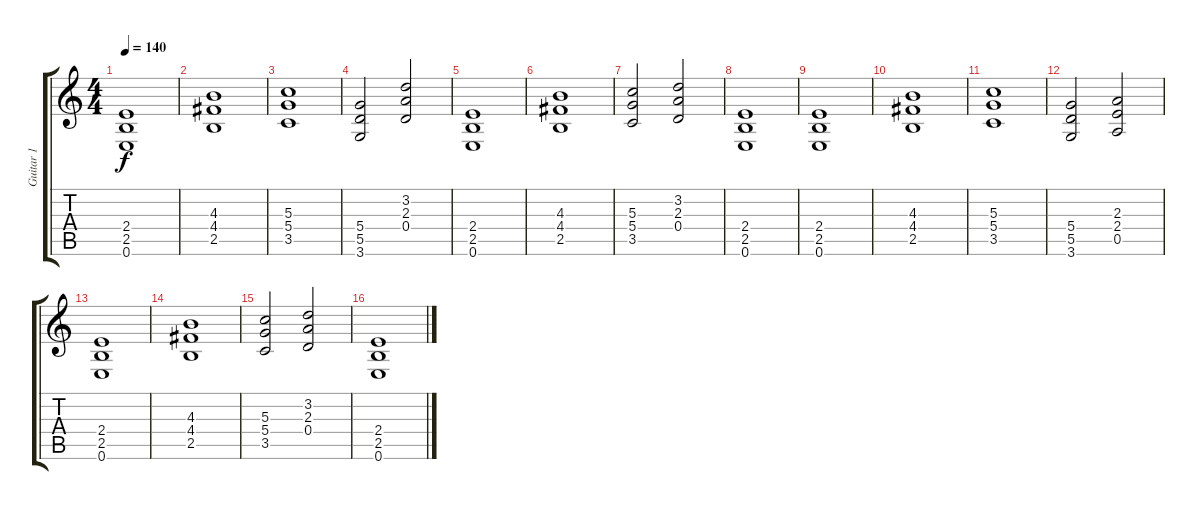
\track ("Guitar 1" "Guitar 1") {instrument distortionguitar}
\staff {score tabs}
\tuning (E4 B3 G3 D3 A2 E2) {hide}
\ts (4 4)
\tempo 140
\clef g2
\ks c
(2.4 2.5 0.6).1{dy f} |
(4.3 4.4 2.5).1 |
(5.3 5.4 3.5).1 |
(5.4 5.5 3.6).2 (3.2 2.3 0.4).2 |
(2.4 2.5 0.6).1 |
(4.3 4.4 2.5).1 |
(5.3 5.4 3.5).2 (3.2 2.3 0.4).2 |
(2.4 2.5 0.6).1 |
(2.4 2.5 0.6).1 |
(4.3 4.4 2.5).1 |
(5.3 5.4 3.5).1 |
(5.4 5.5 3.6).2 (2.3 2.4 0.5).2 |
(2.4 2.5 0.6).1 |
(4.3 4.4 2.5).1 |
(5.3 5.4 3.5).2 (3.2 2.3 0.4).2 |
(2.4 2.5 0.6).1
